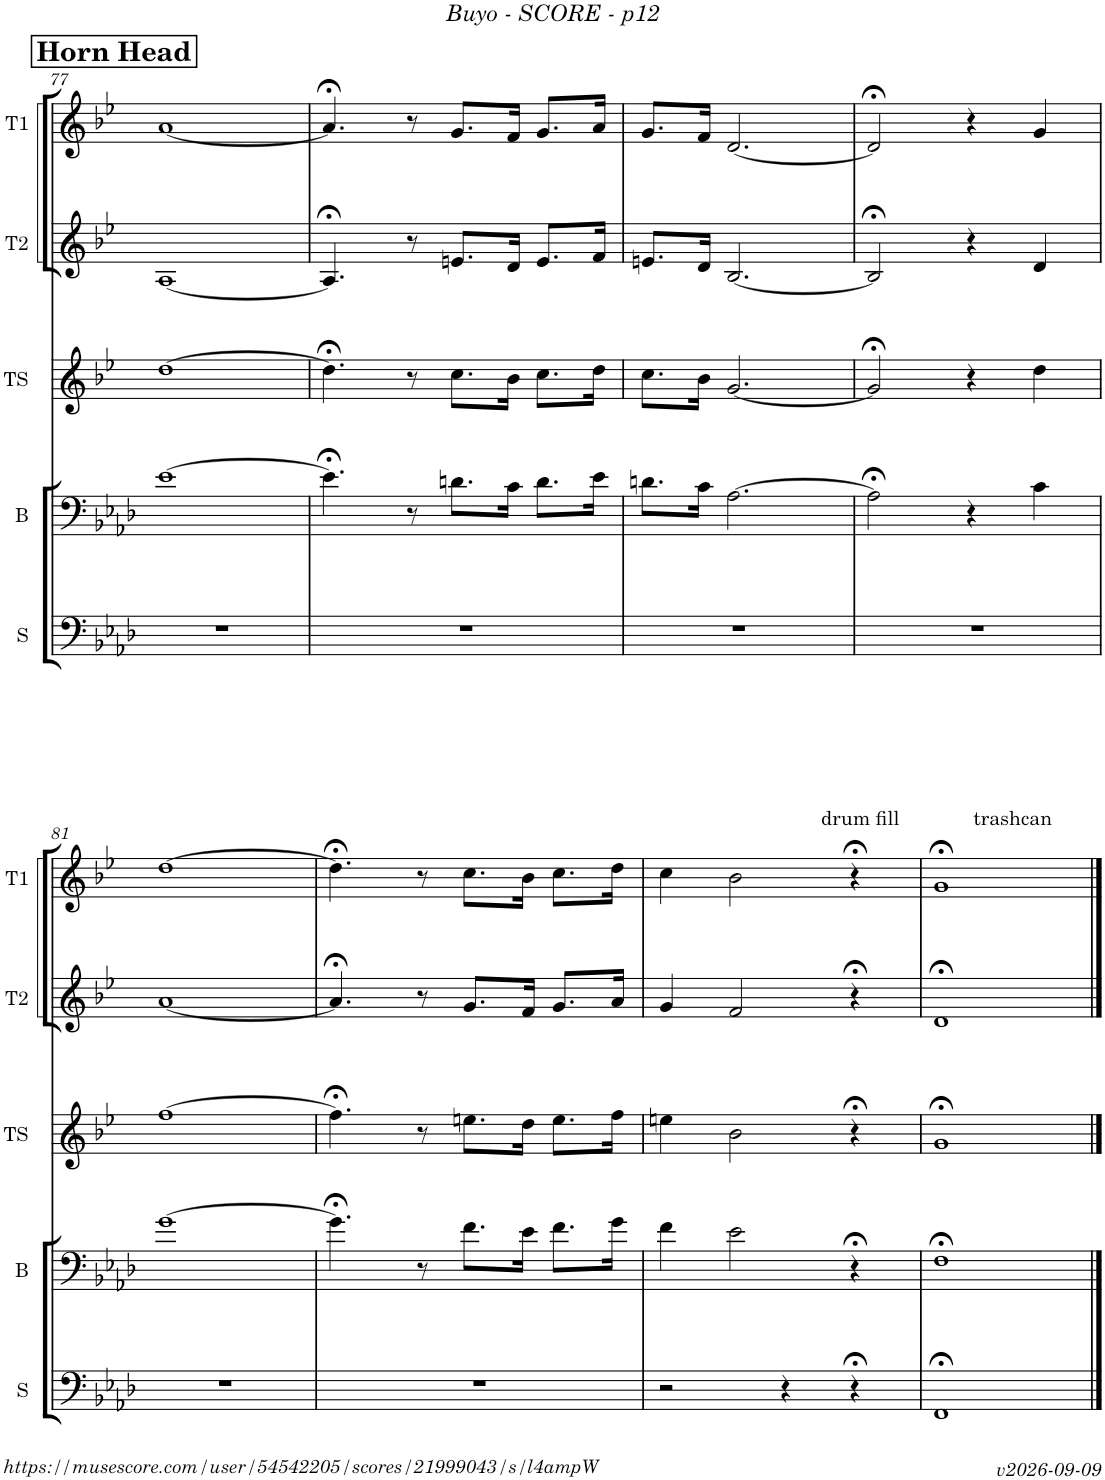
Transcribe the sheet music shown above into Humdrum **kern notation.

**kern	**kern	**kern	**kern	**kern
*part5	*part4	*part3	*part2	*part1
*staff5	*staff4	*staff3	*staff2	*staff1
*I"Sousa	*I"Trombone	*I"Tenor Sax	*I"Trumpet 2	*I"Trumpet 1
*I'S	*	*I'TS	*I'T2	*I'T1
!!LO:PB:g=z
*clefF4	*clefF4	*clefG2	*clefG2	*clefG2
*	*	*Trd8c14	*Trd1c2	*Trd1c2
*k[b-e-a-d-]	*k[b-e-a-d-]	*k[b-e-]	*k[b-e-]	*k[b-e-]
*M4/4	*M4/4	*M4/4	*M4/4	*M4/4
!!LO:REH:place=s1:a:B:cj:fs=14:t=Horn Head
=77	=77	=77	=77	=77
1r	[1e-	[1dd	[1A	[1a
=78	=78	=78	=78	=78
1r	4.e-;<\]	4.dd;<\]	4.A;</]	4.a;</]
.	8r	8r	8r	8r
.	8.dn\L	8.cc\L	8.en/L	8.g/L
.	16c\Jk	16b-\Jk	16d/Jk	16f/Jk
.	8.d\L	8.cc\L	8.e/L	8.g/L
.	16e-\Jk	16dd\Jk	16f/Jk	16a/Jk
=79	=79	=79	=79	=79
1r	8.dn\L	8.cc\L	8.en/L	8.g/L
.	16c\Jk	16b-\Jk	16d/Jk	16f/Jk
.	[2.A-\	[2.g/	[2.B-/	[2.d/
=80	=80	=80	=80	=80
1r	2A-;<\]	2g;</]	2B-;</]	2d;</]
.	4r	4r	4r	4r
.	4c\	4dd\	4d/	4g/
!!LO:LB:g=z
=81	=81	=81	=81	=81
1r	[1g	[1ff	[1a	[1dd
=82	=82	=82	=82	=82
1r	4.g;<\]	4.ff;<\]	4.a;</]	4.dd;<\]
.	8r	8r	8r	8r
.	8.f\L	8.een\L	8.g/L	8.cc\L
.	16e-\Jk	16dd\Jk	16f/Jk	16b-\Jk
.	8.f\L	8.ee\L	8.g/L	8.cc\L
.	16g\Jk	16ff\Jk	16a/Jk	16dd\Jk
=83	=83	=83	=83	=83
2r	4f\	4een\	4g/	4cc\
.	2e-\	2b-\	2f/	2b-\
4r	.	.	.	.
!	!	!	!	!LO:TX:a:t=drum fill
4r;<	4r;<	4r;<	4r;<	4r;<
=84	=84	=84	=84	=84
!	!	!	!	!LO:TX:a:t=trashcan
1FF;<	1F;<	1g;<	1d;<	1g;<
==	==	==	==	==
*-	*-	*-	*-	*-
